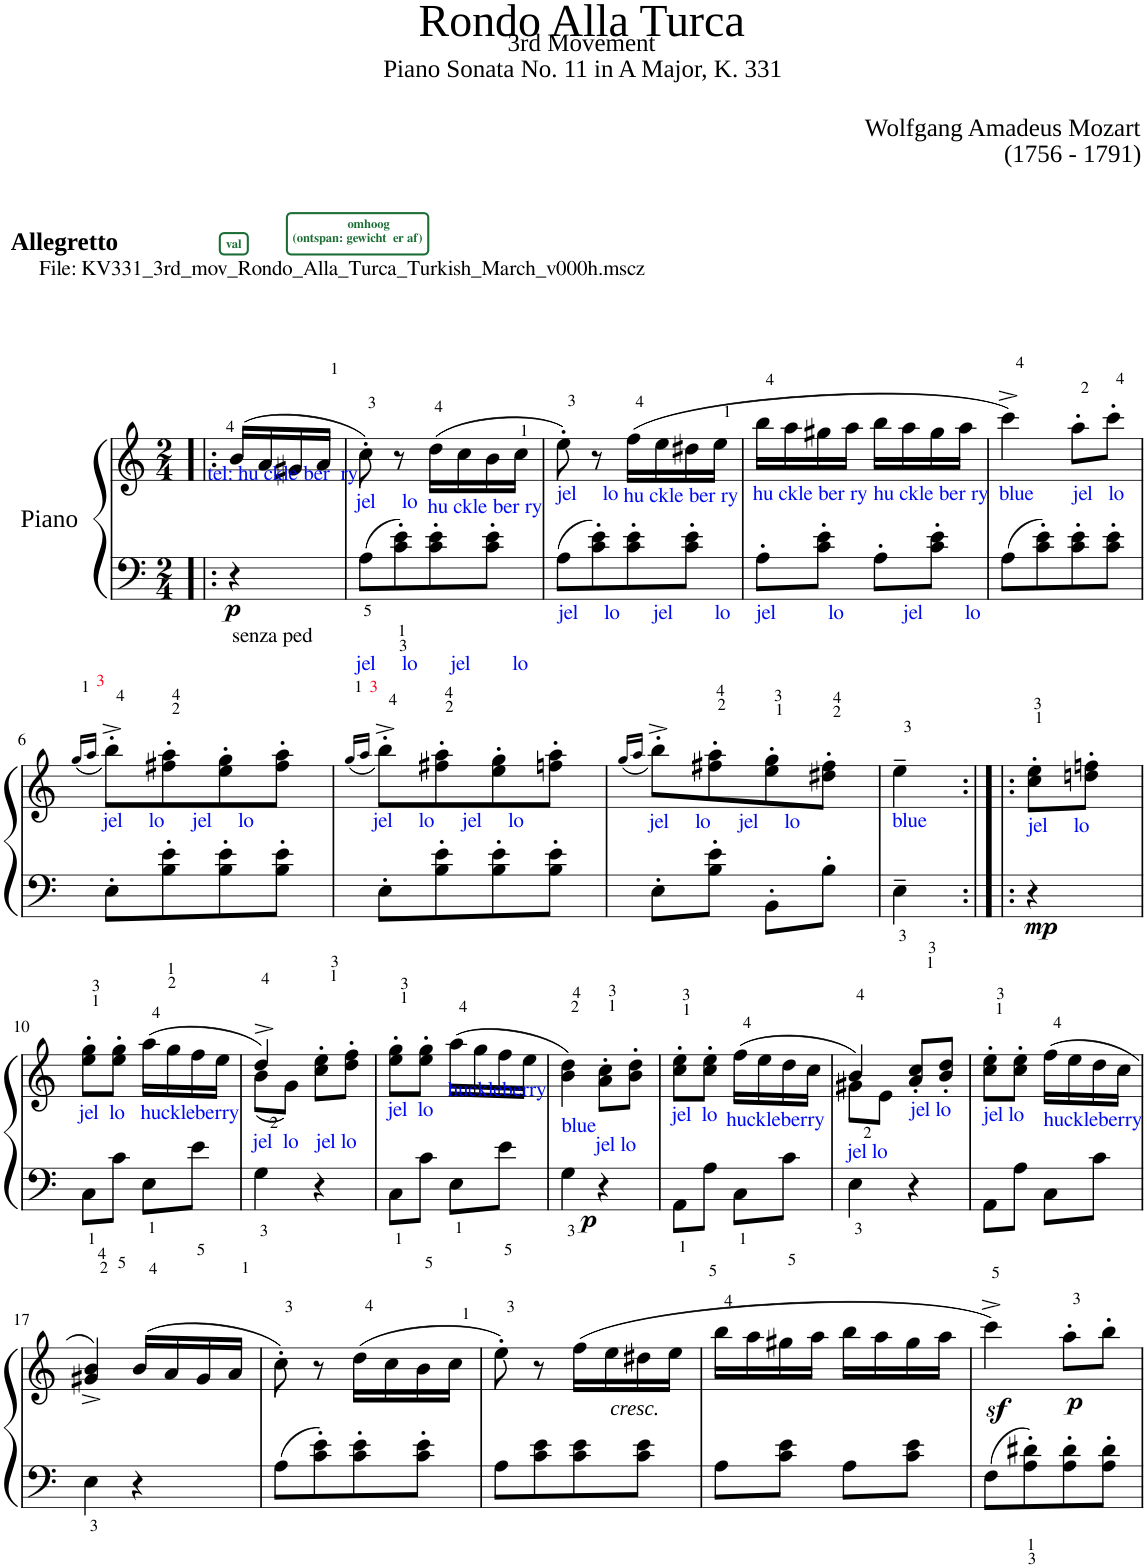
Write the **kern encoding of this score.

**kern	**kern	**dynam
*part1	*part1	*part1
*staff2	*staff1	*staff1/2
*I"Piano	*	*
*I'Pno	*	*
*clefF4	*clefG2	*
*k[]	*k[]	*
*M2/4	*M2/4	*
=1!|:	=1!|:	=1!|:
!	!LO:TX:a:B:t=Allegretto	!
!	!LO:TX:a:t=File&colon; KV331_3rd_mov_Rondo_Alla_Turca_Turkish_March_v000h.mscz	!
!	!LO:TX:a:color=#000AF3:t=tel&colon; hu ckle ber  ry	!
!	!LO:TX:a:B:color=#1A6E34:t=val	!
!LO:TX:b:t=senza ped	!	!
!	!	!LO:DY:b=2
4r	(16b/LL	p
.	16a/	.
.	16g#X/	.
.	16a/JJ	.
=2	=2	=2
!	!LO:TX:b:color=#000AF3:t=jel     lo	!
!	!LO:TX:a:B:color=#1A6E34:t=omhoog	!
!	!LO:TX:a:t=(ontspan&colon; gewicht  er af)	!
!LO:TX:b:color=#000AF1:t=jel     lo      jel        lo	!	!
8A<\L	8cc'\)	.
8c\<'< 8e\<'<	8r	.
!	!LO:TX:b:color=#000AF2:t=hu ckle ber ry	!
8c\' 8e\'	(16dd\LL	.
.	16cc\	.
8c\' 8e\'J	16b\	.
.	16cc\JJ	.
=3	=3	=3
!	!LO:TX:b:color=#000AF0:t=jel     lo	!
!LO:TX:b:color=#000AEF:t=jel     lo      jel        lo	!	!
8A\L	8ee'\)	.
8c\' 8e\'	8r	.
!	!LO:TX:b:color=#000AEF:t=hu ckle ber ry	!
8c\' 8e\'	(16ff\LL	.
.	16ee\	.
8c\' 8e\'J	16dd#X\	.
.	16ee\JJ	.
=4	=4	=4
!	!LO:TX:b:color=#000AEF:t=hu ckle ber ry	!
!LO:TX:b:color=#000AF1:t=jel          lo           jel        lo	!	!
8A'\L	16bb\LL	.
.	16aa\	.
8c\' 8e\'J	16gg#X\	.
.	16aa\JJ	.
!	!LO:TX:b:color=#000AEF:t=hu ckle ber ry	!
8A'\L	16bb\LL	.
.	16aa\	.
8c\' 8e\'J	16gg#\	.
.	16aa\JJ	.
=5	=5	=5
!	!LO:TX:b:color=#000AEF:t=blue	!
8A\L	4ccc^\)	.
8c\' 8e\'	.	.
!	!LO:TX:b:color=#000AEF:t=jel   lo	!
8c\' 8e\'	8aa'\L	.
8c\' 8e\'J	8ccc'\J	.
!!LO:LB:g=z
=6	=6	=6
.	(16qgg/LL	.
.	16qaa/JJ	.
!	!LO:TX:b:color=#000AEF:t=jel     lo     jel     lo	!
8E'\L	8bb'^\L)	.
8B\<'< 8e\<'<	8ff#X\' 8aa\'	.
8B\' 8e\'	8ee\' 8gg\'	.
8B\' 8e\'J	8ff#\' 8aa\'J	.
=7	=7	=7
.	(16qgg/LL	.
.	16qaa/JJ	.
!	!LO:TX:b:color=#000AEF:t=jel     lo     jel     lo	!
8E'\L	8bb'^\L)	.
8B\' 8e\'	8ff#X\' 8aa\'	.
8B\' 8e\'	8ee\' 8gg\'	.
8B\' 8e\'J	8ffn\' 8aa\'J	.
=8	=8	=8
.	(16qgg/LL	.
.	16qaa/JJ	.
!	!LO:TX:b:color=#000AEE:t=jel     lo     jel     lo	!
8E'\L	8bb'^\L)	.
8B\' 8e\'J	8ff#X\' 8aa\'	.
8BB'\L	8ee\' 8gg\'	.
8B'\J	8dd#X\' 8ff#\'J	.
=9	=9	=9
!	!LO:TX:b:color=#000AEF:t=blue	!
4E<~\	4ee~\	.
=9:|!|:	=9:|!|:	=9:|!|:
!	!LO:TX:b:color=#000AEE:t=jel     lo	!
!	!	!LO:DY:b=2
4r	8cc\' 8ee\'L	mp
.	8ddn\' 8ffn\'J	.
!!LO:LB:g=z
=10	=10	=10
!	!LO:TX:b:color=#000AEE:t=jel  lo   huckleberry	!
8C<\L	8ee\' 8gg\'L	.
8c<\J	8ee\' 8gg\'J	.
8E<\L	(16aa\LL	.
.	16gg\	.
8e<\J	16ff\	.
.	16ee\JJ	.
=11	=11	=11
*	*^	*
!	!LO:TX:b:color=#000AEE:t=jel  lo   jel lo	!	!
4G<\	4dd^/)	(8b\L	.
.	.	8g\J)	.
4r	8cc\' 8ee\'L	4ryy	.
.	8dd\' 8ff\'J	.	.
*	*v	*v	*
=12	=12	=12
!	!LO:TX:b:color=#000AEE:t=jel  lo	!
8C<\L	8ee\' 8gg\'L	.
8c<\J	8ee\' 8gg\'J	.
!	!LO:TX:a:color=#000AEE:t=huckleberry	!
8E<\L	(16aa\LL	.
.	16gg\	.
8e<\J	16ff\	.
.	16ee\JJ	.
=13	=13	=13
!	!LO:TX:b:color=#000AEE:t=blue	!
!	!	!LO:DY:b=2
4G<\	4b\ 4dd\)	p
!	!LO:TX:b:color=#000AEE:t=jel lo	!
4r	8a\' 8cc\'L	.
.	8b\' 8dd\'J	.
=14	=14	=14
!	!LO:TX:b:color=#000AEE:t=jel  lo	!
8AA<\L	8cc\' 8ee\'L	.
8A<\J	8cc\' 8ee\'J	.
!	!LO:TX:b:color=#000AEE:t=huckleberry	!
8C<\L	(16ff\LL	.
.	16ee\	.
8c<\J	16dd\	.
.	16cc\JJ	.
=15	=15	=15
*	*^	*
!	!LO:TX:b:color=#000AEE:t=jel lo	!	!
4E<\	4b/)	8g#X\L	.
.	.	8e\J	.
!	!LO:TX:b:color=#000AEE:t=jel lo	!	!
4r	8a/' 8cc/'L	4ryy	.
.	8b/' 8dd/'J	.	.
*	*v	*v	*
=16	=16	=16
!	!LO:TX:b:color=#000AEE:t=jel lo	!
8AA\L	8cc\' 8ee\'L	.
8A\J	8cc\' 8ee\'J	.
!	!LO:TX:b:color=#000AEE:t=huckleberry	!
8C\L	(16ff\LL	.
.	16ee\	.
8c\J	16dd\	.
.	16cc\JJ	.
!!LO:LB:g=z
=17	=17	=17
4E<\	4g#X/^ 4b/^)	.
4r	(16b/LL	.
.	16a/	.
.	16g#/	.
.	16a/JJ	.
=18	=18	=18
8A\L	8cc'\)	.
8c\' 8e\'	8r	.
8c\' 8e\'	(16dd\LL	.
.	16cc\	.
8c\' 8e\'J	16b\	.
.	16cc\JJ	.
=19	=19	=19
8A\L	8ee'\)	.
8c\ 8e\	8r	.
8c\ 8e\	(16ff\LL	.
.	16ee\	.
!	!	!LO:DY:b
8c\ 8e\J	16dd#X\	other-dynamics
.	16ee\JJ	.
=20	=20	=20
8A\L	16bb\LL	.
.	16aa\	.
8c\ 8e\J	16gg#X\	.
.	16aa\JJ	.
8A\L	16bb\LL	.
.	16aa\	.
8c\ 8e\J	16gg#\	.
.	16aa\JJ	.
=21	=21	=21
8F\L	4cccz<^\)	.
8A\<'< 8d#X\<'<	.	.
!	!	!LO:DY:b
8A\' 8d#\'	8aa'\L	p
8A\' 8d#\'J	8bb'\J	.
=	=	=
*-	*-	*-
